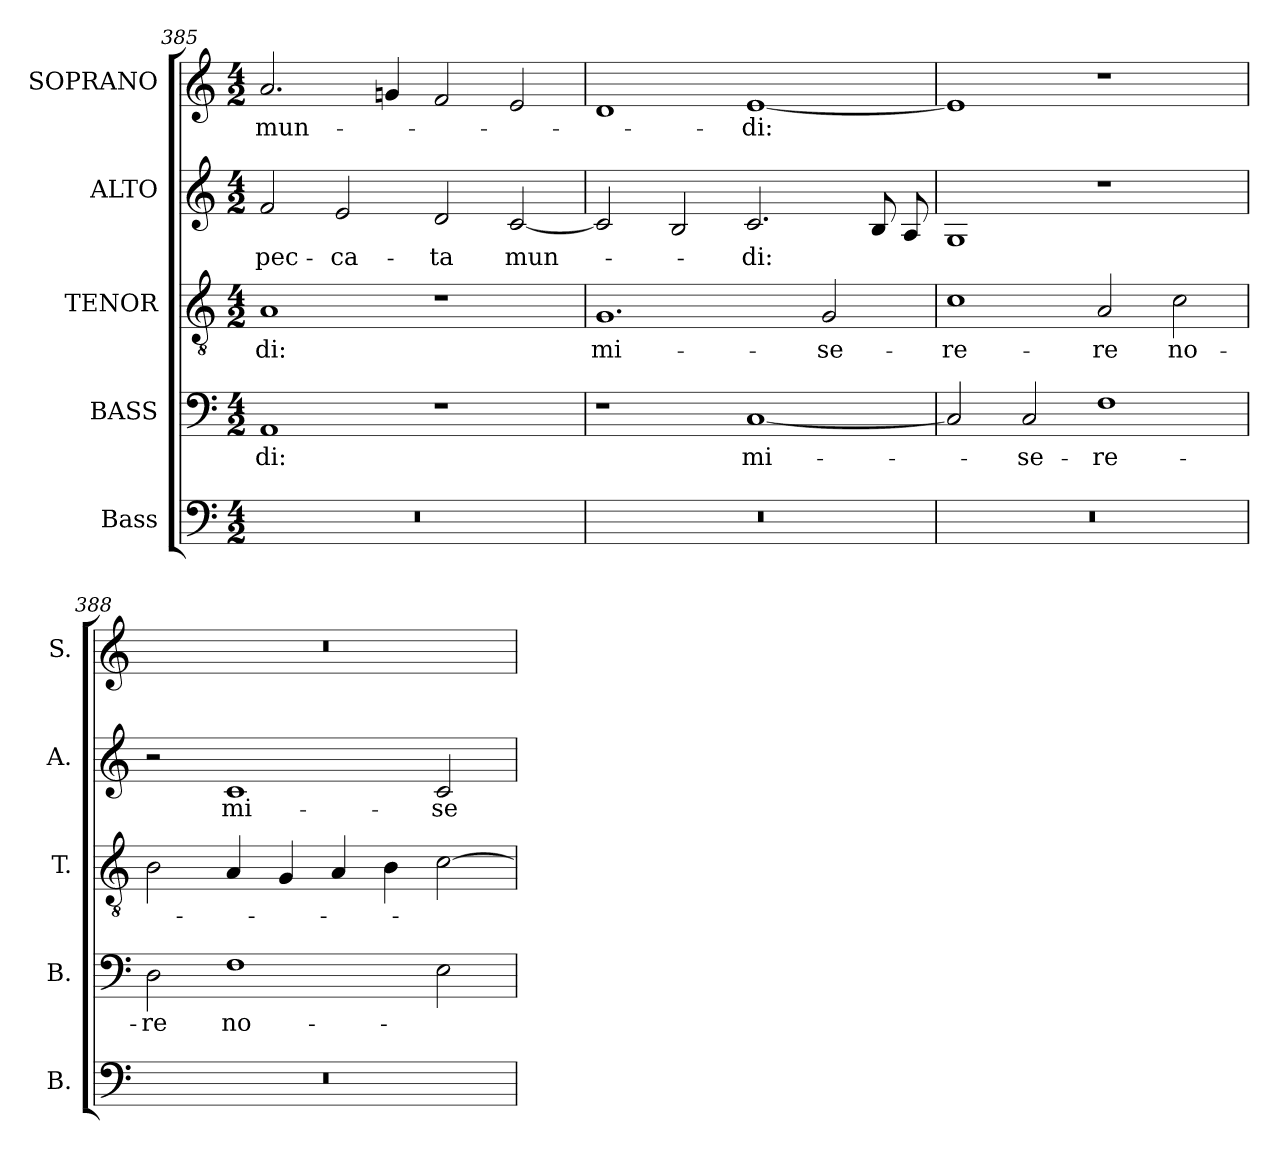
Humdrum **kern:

**kern	**kern	**text	**kern	**text	**kern	**text	**kern	**text
*part5	*part4	*part4	*part3	*part3	*part2	*part2	*part1	*part1
*staff5	*staff4	*staff4	*staff3	*staff3	*staff2	*staff2	*staff1	*staff1
*I"Bass	*I"BASS	*	*I"TENOR	*	*I"ALTO	*	*I"SOPRANO	*
*I'B.	*I'B.	*	*I'T.	*	*I'A.	*	*I'S.	*
*clefF4	*clefF4	*	*clefGv2	*	*clefG2	*	*clefG2	*
*	*	*	*ITrd7c12	*	*	*	*	*
*k[]	*k[]	*	*k[]	*	*k[]	*	*k[]	*
*C:	*C:	*	*C:	*	*C:	*	*C:	*
*M4/2	*M4/2	*	*M4/2	*	*M4/2	*	*M4/2	*
=385	=385	=385	=385	=385	=385	=385	=385	=385
!LO:N:vis=1	!	!	!	!	!	!	!	!
!	!	!LO:LY:b:color=#000000	!	!	!	!	!	!
!	!	!	!	!LO:LY:b:color=#000000	!	!	!	!
!	!	!	!	!	!	!LO:LY:b:color=#000000	!	!
!	!	!	!	!	!	!	!	!LO:LY:b:color=#000000
0r	1AAi	-di:	1AAi	-di:	2fi/	pec-	2.ai/	mun-
!	!	!	!	!	!	!LO:LY:b:color=#000000	!	!
.	.	.	.	.	2ei/	-ca-	.	.
.	.	.	.	.	.	.	4gni/	.
!	!	!	!	!	!	!LO:LY:b:color=#000000	!	!
.	1r	.	1r	.	2di/	-ta	2fi/	.
!	!	!	!	!	!	!LO:LY:b:color=#000000	!	!
.	.	.	.	.	[2ci/	mun-	2ei/	.
=386	=386	=386	=386	=386	=386	=386	=386	=386
!LO:N:vis=1	!	!	!	!	!	!	!	!
!	!	!	!	!LO:LY:b:color=#000000	!	!	!	!
0r	1r	.	1.GGi	mi-	2ci/]	.	1di	.
.	.	.	.	.	2Bi/	.	.	.
!	!	!LO:LY:b:color=#000000	!	!	!	!	!	!
!	!	!	!	!	!	!LO:LY:b:color=#000000	!	!
!	!	!	!	!	!	!	!	!LO:LY:b:color=#000000
.	[1Ci	mi-	.	.	2.ci/	-di:	[1ei	-di:
!	!	!	!	!LO:LY:b:color=#000000	!	!	!	!
.	.	.	2GGi/	-se-	.	.	.	.
.	.	.	.	.	8Bi/	.	.	.
.	.	.	.	.	8Ai/	.	.	.
!!LO:LB:g=z
=387	=387	=387	=387	=387	=387	=387	=387	=387
!LO:N:vis=1	!	!	!	!	!	!	!	!
!	!	!	!	!LO:LY:b:color=#000000	!	!	!	!
0r	2Ci/]	.	1Ci	-re-	1Gi	.	1ei]	.
!	!	!LO:LY:b:color=#000000	!	!	!	!	!	!
.	2Ci/	-se-	.	.	.	.	.	.
!	!	!LO:LY:b:color=#000000	!	!	!	!	!	!
!	!	!	!	!LO:LY:b:color=#000000	!	!	!	!
.	1Fi	-re-	2AAi/	-re	1r	.	1r	.
!	!	!	!	!LO:LY:b:color=#000000	!	!	!	!
.	.	.	2Ci\	no-	.	.	.	.
=388	=388	=388	=388	=388	=388	=388	=388	=388
!LO:N:vis=1	!	!	!	!	!	!	!	!
!	!	!LO:LY:b:color=#000000	!	!	!	!	!LO:N:vis=1	!
0r	2Di\	-re	2BBi\	.	2r	.	0r	.
!	!	!LO:LY:b:color=#000000	!	!	!	!	!	!
!	!	!	!	!	!	!LO:LY:b:color=#000000	!	!
.	1Fi	no-	4AAi/	.	1ci	mi-	.	.
.	.	.	4GGi/	.	.	.	.	.
.	.	.	4AAi/	.	.	.	.	.
.	.	.	4BBi\	.	.	.	.	.
!	!	!	!	!	!	!LO:LY:b:color=#000000	!	!
.	2Ei\	.	[2Ci\	.	2ci/	-se-	.	.
=	=	=	=	=	=	=	=	=
*-	*-	*-	*-	*-	*-	*-	*-	*-
